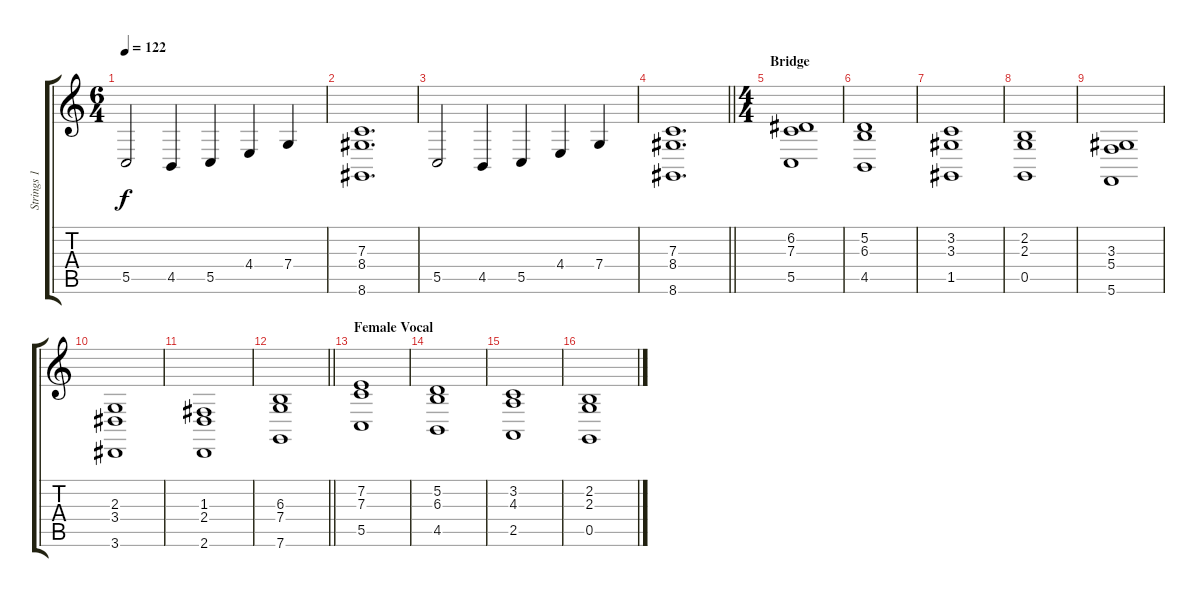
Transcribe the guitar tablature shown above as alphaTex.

\track ("Strings 1" "Strings 1") {instrument stringensemble1}
\staff {score tabs}
\tuning (D4 A3 F3 C3 G2 C2) {hide}
\ts (6 4)
\tempo 122
\clef g2
\ks c
5.5.2{dy f} 4.5.4 5.5.4 4.4.4 7.4.4 |
(7.3 8.4 8.6).1{d} |
5.5.2 4.5.4 5.5.4 4.4.4 7.4.4 |
\barLineRight lightlight
(7.3 8.4 8.6).1{d} |
\ts (4 4)
\section ("" "Bridge")
(6.2 7.3 5.5).1 |
(5.2 6.3 4.5).1 |
(3.2 3.3 1.5).1 |
(2.2 2.3 0.5).1 |
(3.3 5.4 5.6).1 |
(2.3 3.4 3.6).1 |
(1.3 2.4 2.6).1 |
\barLineRight lightlight
(6.3 7.4 7.6).1 |
\section ("" "Female Vocal")
(7.2 7.3 5.5).1 |
(5.2 6.3 4.5).1 |
(3.2 4.3 2.5).1 |
(2.2 2.3 0.5).1
